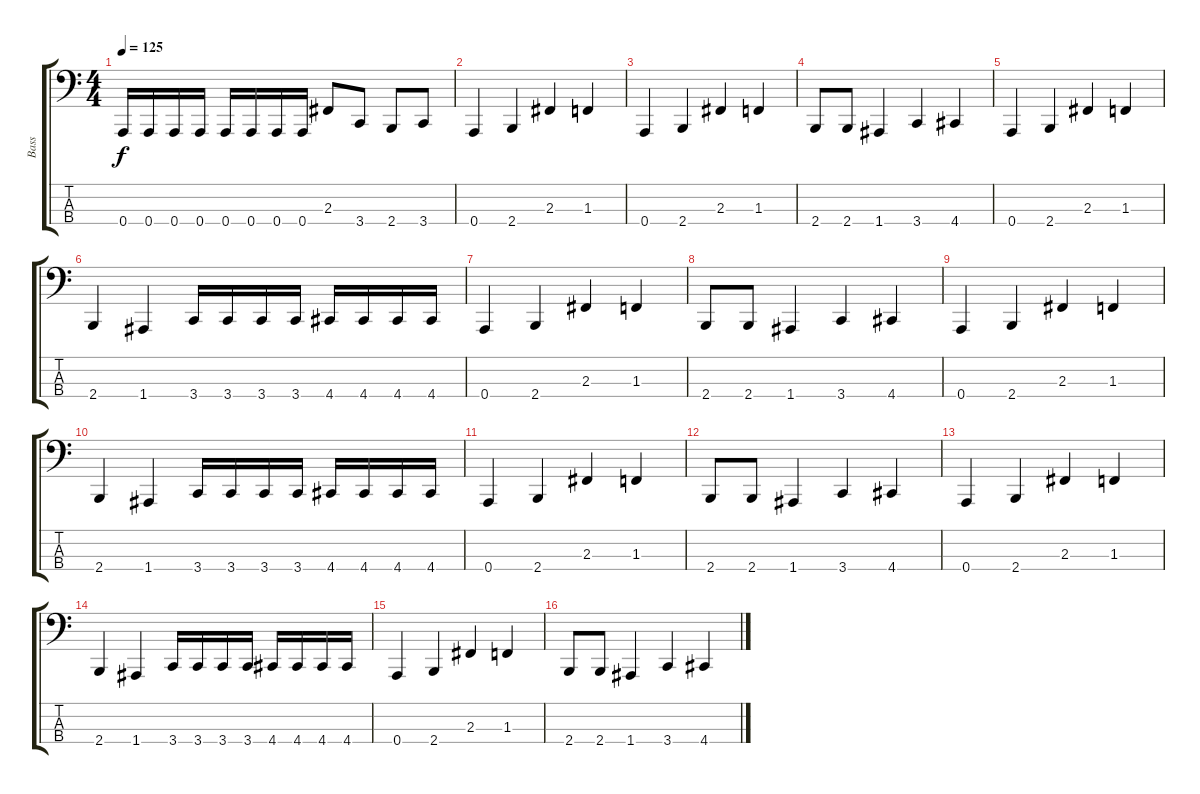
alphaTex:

\track ("Bass" "Bass") {instrument electricbasspick}
\staff {score tabs}
\tuning (D2 A1 E1 A0) {hide}
\ts (4 4)
\tempo 125
\clef f4
\ks c
0.4.16{dy f} 0.4.16 0.4.16 0.4.16 0.4.16 0.4.16 0.4.16 0.4.16 2.3.8 3.4.8 2.4.8 3.4.8 |
0.4.4 2.4.4 2.3.4 1.3.4 |
0.4.4 2.4.4 2.3.4 1.3.4 |
2.4.8 2.4.8 1.4.4 3.4.4 4.4.4 |
0.4.4 2.4.4 2.3.4 1.3.4 |
2.4.4 1.4.4 3.4.16 3.4.16 3.4.16 3.4.16 4.4.16 4.4.16 4.4.16 4.4.16 |
0.4.4 2.4.4 2.3.4 1.3.4 |
2.4.8 2.4.8 1.4.4 3.4.4 4.4.4 |
0.4.4 2.4.4 2.3.4 1.3.4 |
2.4.4 1.4.4 3.4.16 3.4.16 3.4.16 3.4.16 4.4.16 4.4.16 4.4.16 4.4.16 |
0.4.4 2.4.4 2.3.4 1.3.4 |
2.4.8 2.4.8 1.4.4 3.4.4 4.4.4 |
0.4.4 2.4.4 2.3.4 1.3.4 |
2.4.4 1.4.4 3.4.16 3.4.16 3.4.16 3.4.16 4.4.16 4.4.16 4.4.16 4.4.16 |
0.4.4 2.4.4 2.3.4 1.3.4 |
2.4.8 2.4.8 1.4.4 3.4.4 4.4.4
